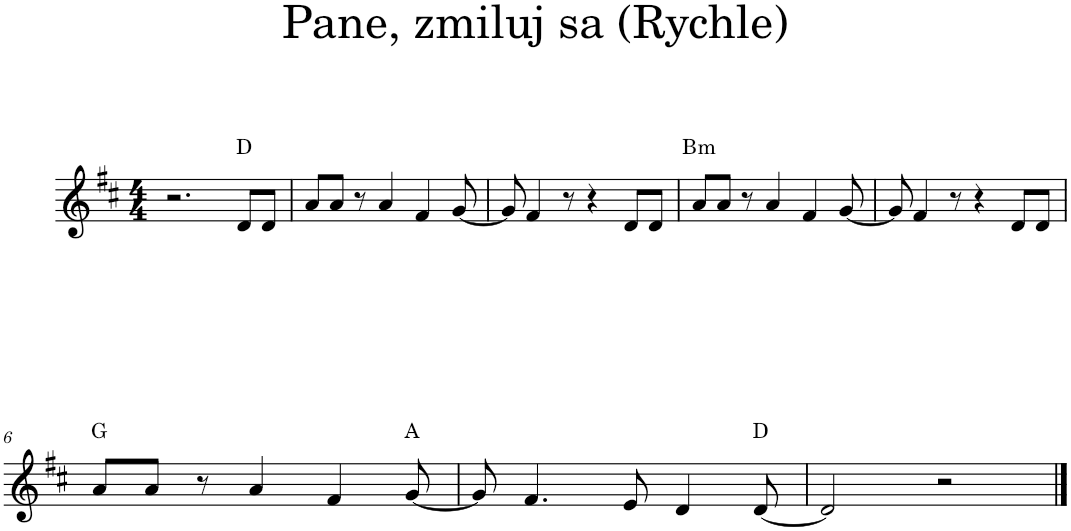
**kern	**harte
*part1	*part1
*staff1	*
*I"Violin	*
*I'Vln.	*
*clefG2	*
*k[f#c#]	*
*M4/4	*
=1	=1
2.r	.
8d/L	D:maj
8d/J	.
=2	=2
8a/L	.
8a/J	.
8r	.
4a/	.
4f#/	.
[8g/	.
=3	=3
8g/]	.
4f#/	.
8r	.
4r	.
8d/L	.
8d/J	.
=4	=4
!	!LO:H:kt=m
8a/L	B:min
8a/J	.
8r	.
4a/	.
4f#/	.
[8g/	.
=5	=5
8g/]	.
4f#/	.
8r	.
4r	.
8d/L	.
8d/J	.
!!LO:LB:g=z
=6	=6
8a/L	G:maj
8a/J	.
8r	.
4a/	.
4f#/	.
[8g/	A:maj
=7	=7
8g/]	.
4.f#/	.
8e/	.
4d/	.
[8d/	D:maj
=8	=8
2d/]	.
2r	.
==	==
*-	*-
